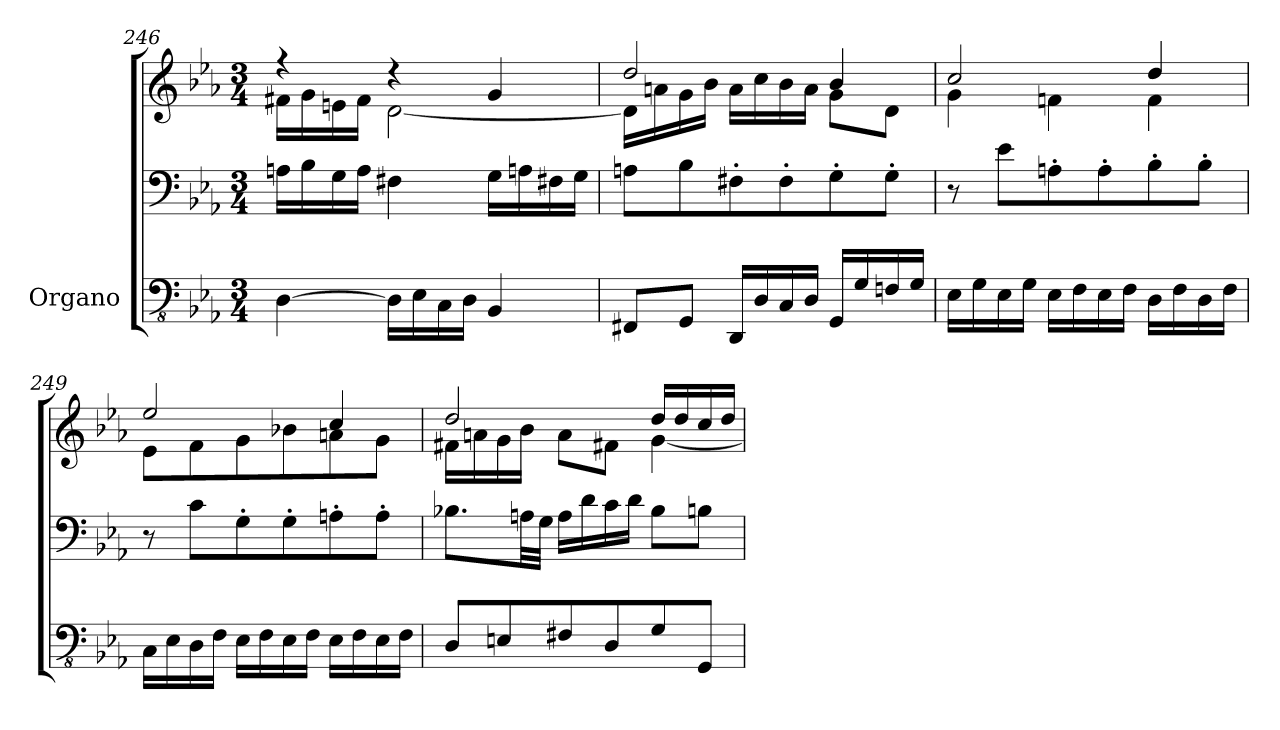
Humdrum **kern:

**kern	**kern	**kern	**text
*part1	*part1	*part1	*part1
*staff3	*staff2	*staff1	*staff1
*I"Organo	*	*	*
*clefFv4	*clefF4	*clefG2	*
*k[b-e-a-]	*k[b-e-a-]	*k[b-e-a-]	*
*M3/4	*M3/4	*M3/4	*
=246	=246	=246	=246
*	*	*^	*
[4DD\	16An\LL	4r	16f#X\LL	.
.	16B-\	.	16g\	.
.	16G\	.	16en\	.
.	16A\JJ	.	16f#\JJ	.
16DD\LL]	4F#X\	4r	[2d\	.
16EE-\	.	.	.	.
16CC\	.	.	.	.
16DD\JJ	.	.	.	.
4BBB-/	16G\LL	4g/	.	.
.	16An\	.	.	.
.	16F#X\	.	.	.
.	16G\JJ	.	.	.
=247	=247	=247	=247	=247
8FFF#X/L	8An\L	2dd/	16d\LL]	.
.	.	.	16an\	.
8GGG/J	8B-\	.	16g\	.
.	.	.	16b-\JJ	.
16DDD/LL	8F#X'\	.	16a\LL	.
16DD/	.	.	16cc\	.
16CC/	8F#'\	.	16b-\	.
16DD/JJ	.	.	16a\JJ	.
16GGG/LL	8G'\	4b-/	8g\L	.
16GG/	.	.	.	.
16FFn/	8G'\J	.	8d\J	.
16GG/JJ	.	.	.	.
=248	=248	=248	=248	=248
16EE-\LL	8r	2cc/	4g\	.
16GG\	.	.	.	.
16EE-\	8e-\L	.	.	.
16GG\JJ	.	.	.	.
16EE-\LL	8An'\	.	4fn\	.
16FF\	.	.	.	.
16EE-\	8A'\	.	.	.
16FF\JJ	.	.	.	.
16DD\LL	8B-'\	4dd/	4f\	.
16FF\	.	.	.	.
16DD\	8B-'\J	.	.	.
16FF\JJ	.	.	.	.
!!LO:LB:g=z	!!
=249	=249	=249	=249	=249
16CC\LL	8r	2ee-/	8e-\L	.
16EE-\	.	.	.	.
16DD\	8c\L	.	8f\	.
16FF\JJ	.	.	.	.
16EE-\LL	8G'\	.	8g\	.
16FF\	.	.	.	.
16EE-\	8G'\	.	8b-X\	.
16FF\JJ	.	.	.	.
16EE-\LL	8An'\	4cc/	8an\	.
16FF\	.	.	.	.
16EE-\	8A'\J	.	8g\J	.
16FF\JJ	.	.	.	.
=250	=250	=250	=250	=250
8DD/L	8.B-X\L	2dd/	16f#X\LL	.
.	.	.	16an\	.
8EEn/	.	.	16g\	.
.	32An\LL	.	16b-\JJ	.
.	32G\JJJ	.	.	.
8FF#X/	16A\LL	.	8a\L	.
.	16d\	.	.	.
8DD/	16c\	.	8f#X\J	.
.	16d\JJ	.	.	.
!	!	!	!	!LO:LY:b
8GG/	8B-\L	16dd/LL	[4g\	.
.	.	16dd/	.	.
8GGG/J	8Bn\J	16cc/	.	.
.	.	16dd/JJ	.	.
*	*	*v	*v	*
=	=	=	=
*-	*-	*-	*-
